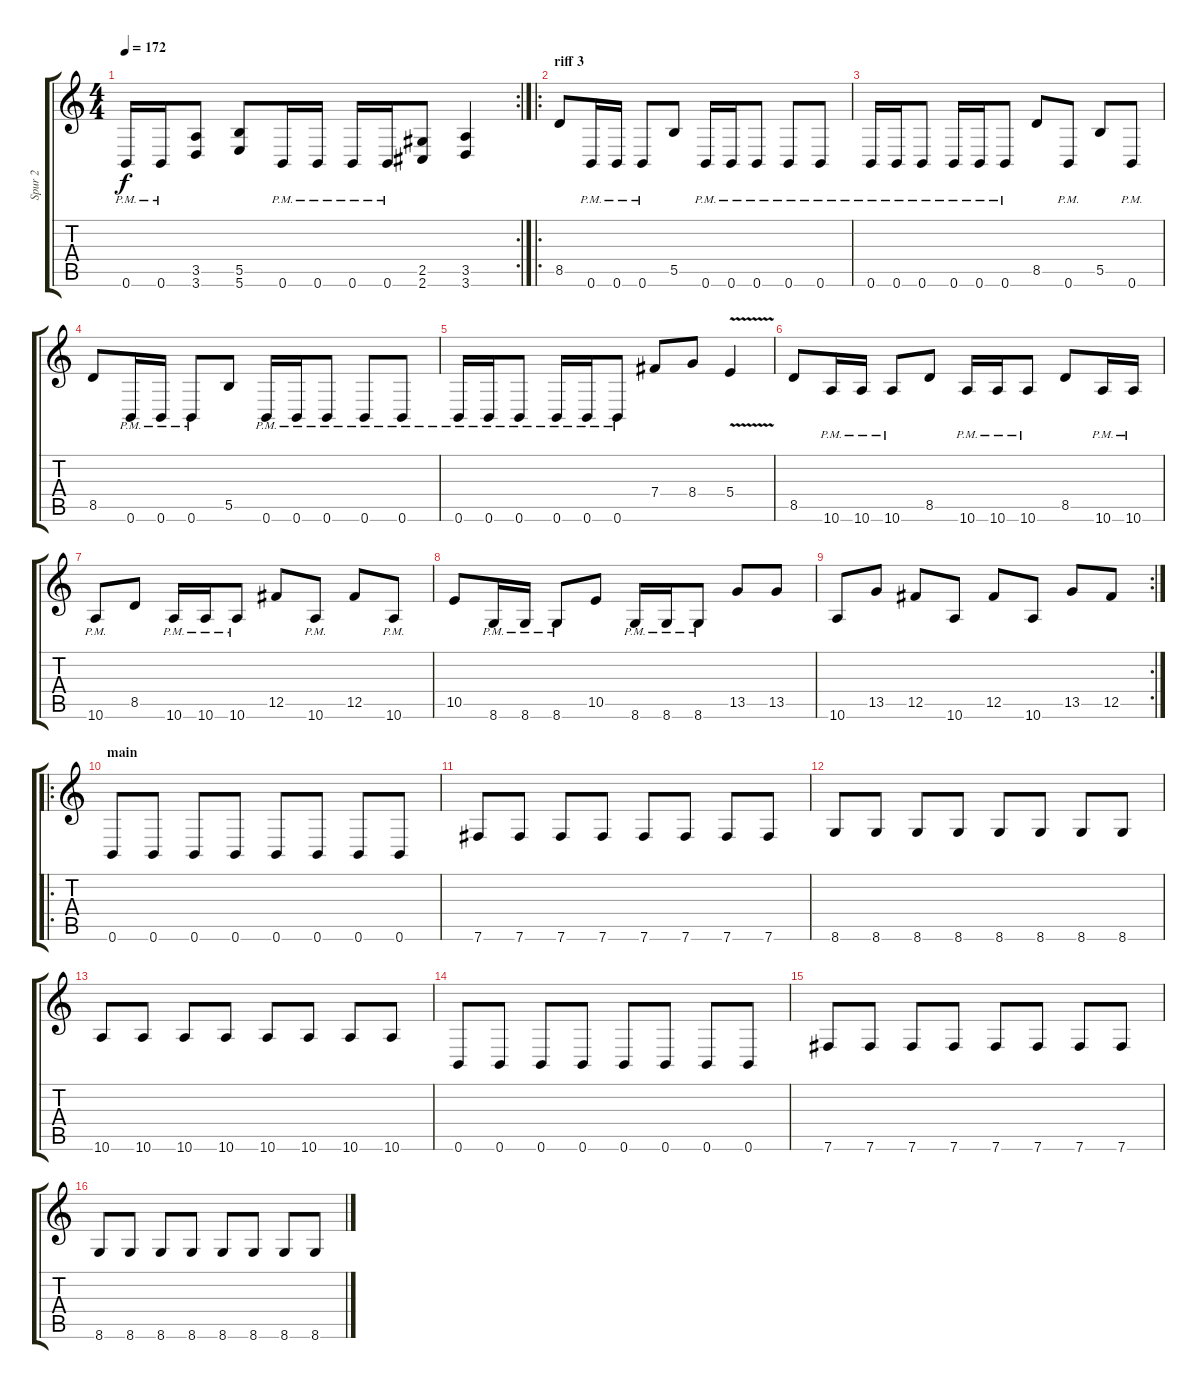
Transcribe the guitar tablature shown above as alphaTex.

\track ("Spur 2" "Spur 2") {instrument distortionguitar}
\staff {score tabs}
\tuning (Db4 Ab3 E3 B2 Gb2 B1) {hide}
\rc 2
\ts (4 4)
\tempo 172
\clef g2
\ks c
0.6{pm}.16{dy f} 0.6{pm}.16 (3.5 3.6).8 (5.5 5.6).8 0.6{pm}.16 0.6{pm}.16 0.6{pm}.16 0.6{pm}.16 (2.5 2.6).8 (3.5 3.6).4 |
\ro
\section ("" "riff 3")
8.5.8 0.6{pm}.16 0.6{pm}.16 0.6{pm}.8 5.5.8 0.6{pm}.16 0.6{pm}.16 0.6{pm}.8 0.6{pm}.8 0.6{pm}.8 |
0.6{pm}.16 0.6{pm}.16 0.6{pm}.8 0.6{pm}.16 0.6{pm}.16 0.6{pm}.8 8.5.8 0.6{pm}.8 5.5.8 0.6{pm}.8 |
8.5.8 0.6{pm}.16 0.6{pm}.16 0.6{pm}.8 5.5.8 0.6{pm}.16 0.6{pm}.16 0.6{pm}.8 0.6{pm}.8 0.6{pm}.8 |
0.6{pm}.16 0.6{pm}.16 0.6{pm}.8 0.6{pm}.16 0.6{pm}.16 0.6{pm}.8 7.4.8 8.4.8 5.4{v}.4 |
8.5.8 10.6{pm}.16 10.6{pm}.16 10.6{pm}.8 8.5.8 10.6{pm}.16 10.6{pm}.16 10.6{pm}.8 8.5.8 10.6{pm}.16 10.6{pm}.16 |
10.6{pm}.8 8.5.8 10.6{pm}.16 10.6{pm}.16 10.6{pm}.8 12.5.8 10.6{pm}.8 12.5.8 10.6{pm}.8 |
10.5.8 8.6{pm}.16 8.6{pm}.16 8.6{pm}.8 10.5.8 8.6{pm}.16 8.6{pm}.16 8.6{pm}.8 13.5.8 13.5.8 |
\rc 2
10.6.8 13.5.8 12.5.8 10.6.8 12.5.8 10.6.8 13.5.8 12.5.8 |
\ro
\section ("" "main")
0.6.8 0.6.8 0.6.8 0.6.8 0.6.8 0.6.8 0.6.8 0.6.8 |
7.6.8 7.6.8 7.6.8 7.6.8 7.6.8 7.6.8 7.6.8 7.6.8 |
8.6.8 8.6.8 8.6.8 8.6.8 8.6.8 8.6.8 8.6.8 8.6.8 |
10.6.8 10.6.8 10.6.8 10.6.8 10.6.8 10.6.8 10.6.8 10.6.8 |
0.6.8 0.6.8 0.6.8 0.6.8 0.6.8 0.6.8 0.6.8 0.6.8 |
7.6.8 7.6.8 7.6.8 7.6.8 7.6.8 7.6.8 7.6.8 7.6.8 |
8.6.8 8.6.8 8.6.8 8.6.8 8.6.8 8.6.8 8.6.8 8.6.8
